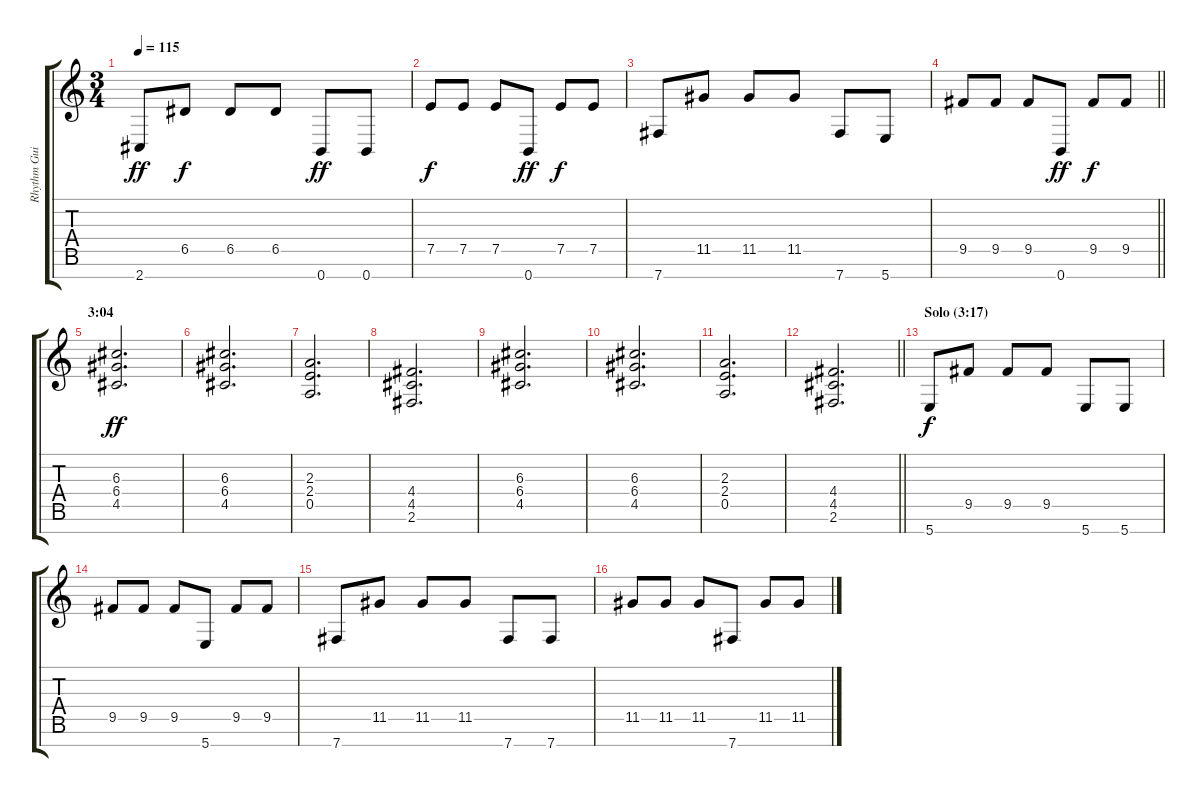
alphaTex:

\track ("Rhythm Guitar" "Rhythm Gui") {instrument overdrivenguitar}
\staff {score tabs}
\tuning (E4 B3 G3 D3 A2 E2 B1) {hide}
\ts (3 4)
\tempo 115
\clef g2
\ks c
2.7.8{dy ff} 6.5.8{dy f} 6.5.8 6.5.8 0.7.8{dy ff} 0.7.8 |
7.5.8{dy f} 7.5.8 7.5.8 0.7.8{dy ff} 7.5.8{dy f} 7.5.8 |
7.7.8 11.5.8 11.5.8 11.5.8 7.7.8 5.7.8 |
\barLineRight lightlight
9.5.8 9.5.8 9.5.8 0.7.8{dy ff} 9.5.8{dy f} 9.5.8 |
\section ("" "3:04")
(6.3 6.4 4.5).2{d dy ff} |
(6.3 6.4 4.5).2{d} |
(2.3 2.4 0.5).2{d} |
(4.4 4.5 2.6).2{d} |
(6.3 6.4 4.5).2{d} |
(6.3 6.4 4.5).2{d} |
(2.3 2.4 0.5).2{d} |
\barLineRight lightlight
(4.4 4.5 2.6).2{d} |
\section ("" "Solo (3:17)")
5.7.8{dy f} 9.5.8 9.5.8 9.5.8 5.7.8 5.7.8 |
9.5.8 9.5.8 9.5.8 5.7.8 9.5.8 9.5.8 |
7.7.8 11.5.8 11.5.8 11.5.8 7.7.8 7.7.8 |
11.5.8 11.5.8 11.5.8 7.7.8 11.5.8 11.5.8
